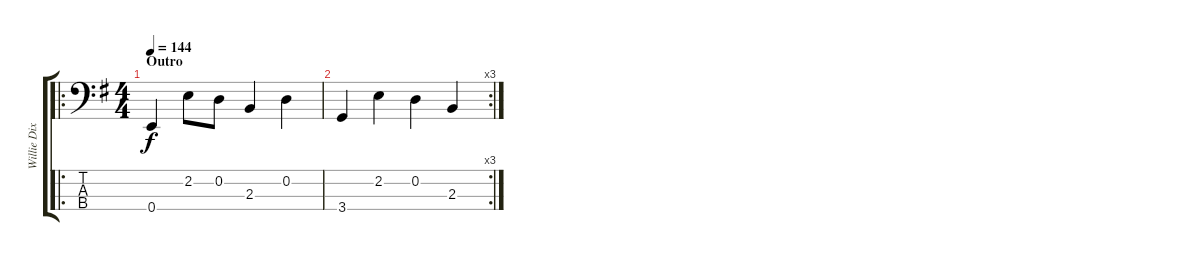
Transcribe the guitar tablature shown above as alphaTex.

\track ("Willie Dixon - Upright Bass" "Willie Dix") {instrument acousticbass}
\staff {score tabs}
\tuning (G2 D2 A1 E1) {hide}
\ro
\ts (4 4)
\section ("" "Outro")
\tempo 144
\clef f4
\ks g
0.4.4{dy f} 2.2.8 0.2.8 2.3.4 0.2.4 |
\rc 3
3.4.4 2.2.4 0.2.4 2.3.4
